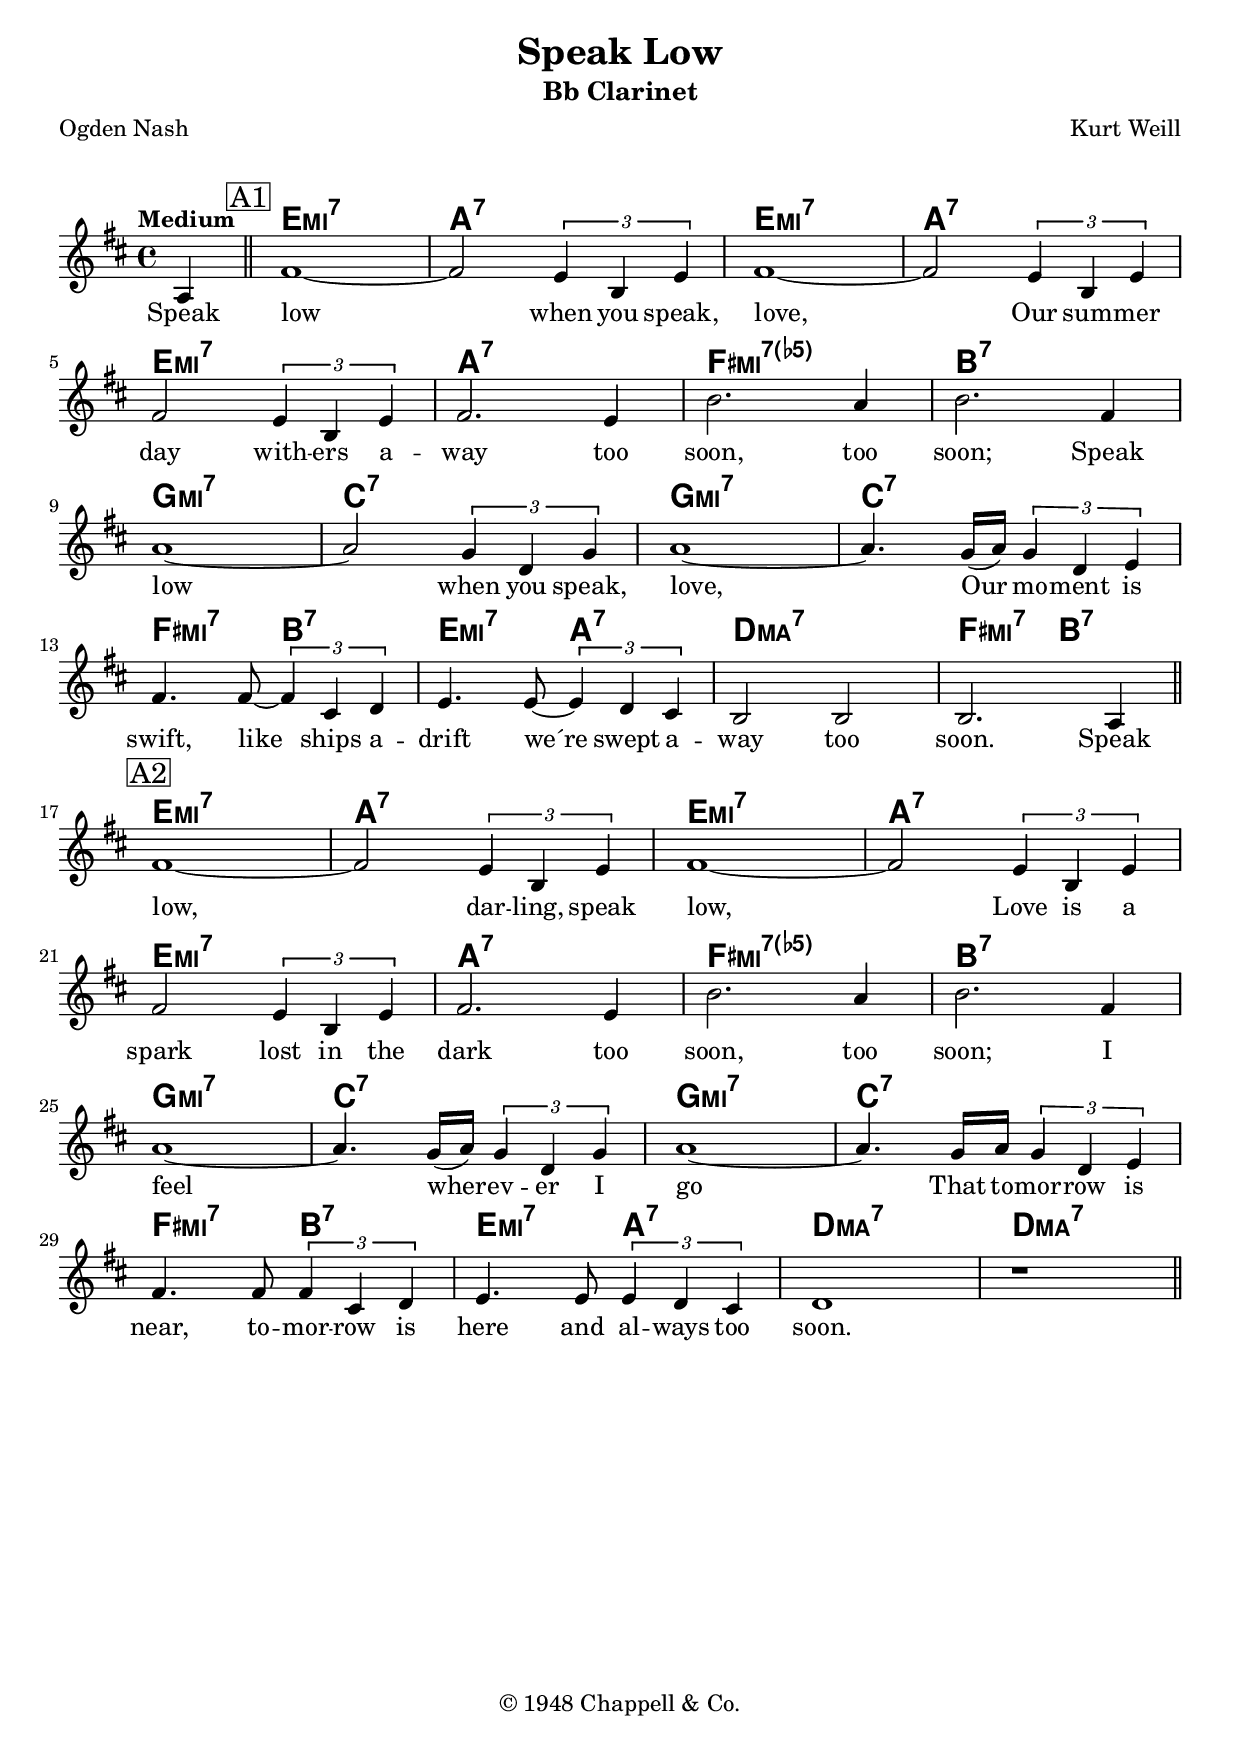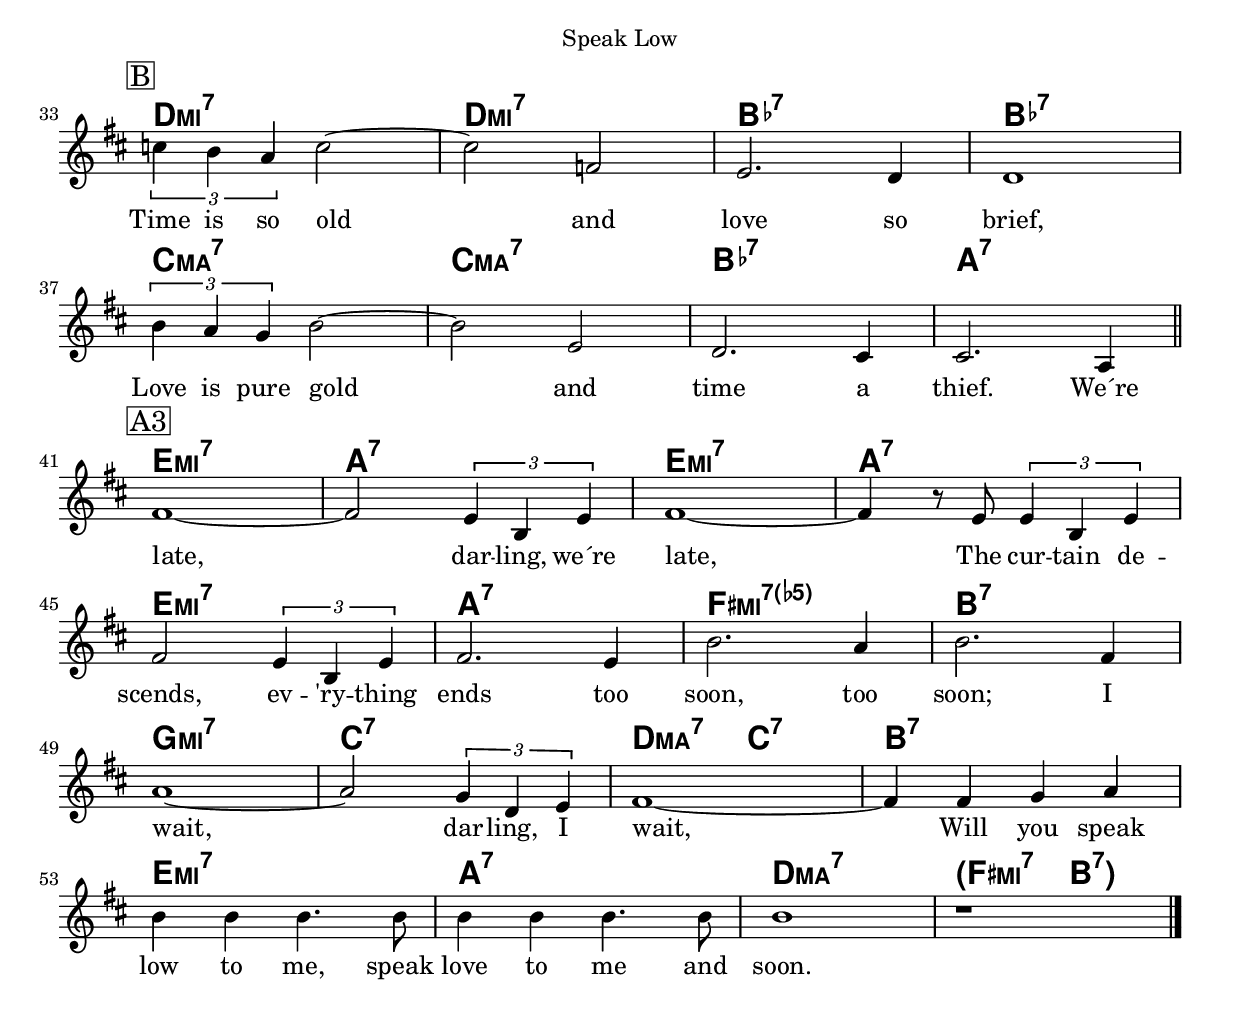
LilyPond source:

\version "2.24.0"

\include "english.ly"

instrument = "Bb Clarinet"
whatKey = d
whatClef = "treble"

%% -*- Mode: LilyPond -*-

\include "lead-sheets.ily"

\header {
  title = "Speak Low"
  subtitle = \instrument
  poet = "Ogden Nash"
  composer = "Kurt Weill"
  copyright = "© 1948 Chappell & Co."
}

refrainLyrics = \lyricmode {
Speak low when you speak, love,
Our sum -- mer day with -- ers a -- way too soon, too soon;
Speak low when you speak, love,
Our mo -- ment is swift, like ships a -- drift we´re swept a -- way too soon.
Speak low, dar -- ling, speak low,
Love is a spark lost in the dark too soon, too soon;
I feel wher -- ev -- er I go
That to -- mor -- row is near,
to -- mor -- row is here and al -- ways too soon.
Time is so old and love so brief,
Love is pure gold and time a thief.
We´re late, dar -- ling, we´re late,
The cur -- tain de -- scends, ev -- 'ry -- thing ends too soon, too soon;
I wait, dar -- ling, I wait,
Will you speak low to me, speak love to me and soon.
}

refrainChords = \chordmode {
  s4
  
  g1:m7 c1:7 g1:m7 c1:7 g1:m7 c1:7 a1:m7.5- d1:7   
  bf1:m7 ef1:7 bf1:m7 ef1:7 a2:m7 d2:7 g2:m7 c2:7 f1:maj7 a2:m7 d2:7
  
  g1:m7 c1:7 g1:m7 c1:7 g1:m7 c1:7 a1:m7.5- d1:7   
  bf1:m7 ef1:7 bf1:m7 ef1:7 a2:m7 d2:7 g2:m7 c2:7 f1:maj7 f1:maj7
  
  f1:m7 f1:m7 df1:7 df1:7
  ef1:maj7 ef1:maj7 df1:7 c1:7

  g1:m7 c1:7 g1:m7 c1:7 g1:m7 c1:7 a1:m7.5- d1:7   
  bf1:m7 ef1:7 f2:maj7 ef2:7 d1:7 g1:m7 c1:7 f1:maj7
  
  \chordOpenParen{ a2:m7 }
  \chordCloseParen{ d2:7 }
}

refrainKey = f

refrainMelody = \relative f' {
  \time 4/4
  \key \refrainKey \major
  \clef \whatClef
  \tempo "Medium"

  \partial 4 c4 |
  \bar "||"

  \mark \markup{ \box "A1" }
  
  a'1~ | a2 \tuplet 3/2 { g4 d4 g4 } | a1~ | a2 \tuplet 3/2 { g4 d4 g4 } | 
  \break
  a2 \tuplet 3/2 { g4 d4 g4 } | a2. g4 | d'2. c4| d2. a4 |
  \break
  c1~ | c2 \tuplet 3/2 { bf4 f4 bf4 } | c1~ | c4. bf16( c16) \tuplet 3/2 { bf4 f4 g4 } |
  \break
  a4. a8~ \tuplet 3/2 { a4 e4 f4 } | g4. g8~ \tuplet 3/2 { g4 f4 e4 } | d2 d2 | d2. c4 |
  
  \bar "||"
  \break

  \mark \markup{ \box "A2" }
  
  a'1~ | a2 \tuplet 3/2 { g4 d4 g4 } | a1~ | a2 \tuplet 3/2 { g4 d4 g4 } | 
  \break
  a2 \tuplet 3/2 { g4 d4 g4 } | a2. g4 | d'2. c4| d2. a4 |
  \break
  c1~ | c4. bf16( c16) \tuplet 3/2 { bf4 f4 bf4 } | c1~ | c4. bf16 c16 \tuplet 3/2 { bf4 f4 g4 } |
  \break
  a4. a8 \tuplet 3/2 { a4 e4 f4 } | g4. g8 \tuplet 3/2 { g4 f4 e4 } | f1 | r1 |
  
  \bar "||"
  \pageBreak

  \mark \markup{ \box "B" }
  
  \tuplet 3/2 { ef'4 d4 c4 } ef2~ | ef2 af,2 | g2. f4 | f1 |
  \break
  \tuplet 3/2 { d'4 c4 bf4 } d2~ | d2 g,2 | f2. e4 | e2. c4 |
  
  \bar "||"
  \break

  \mark \markup{ \box "A3" }

  a'1~ | a2 \tuplet 3/2 { g4 d4 g4 } | a1~ | a4 r8 g8 \tuplet 3/2 { g4 d4 g4 } | 
  \break
  a2 \tuplet 3/2 { g4 d4 g4 } | a2. g4 | d'2. c4| d2. a4 |
  \break
  c1~ | c2 \tuplet 3/2 { bf4 f4 g4 } | a1~ | a4 a4 bf4 c4 |
  \break
  d4 d4 d4. d8 | d4 d4 d4. d8 | d1 | r1 |
  
  \bar "|."
}

\include "paper.ily"

\markup {
  % Leave a gap after the header
  \vspace #1
}

\include "refrain.ily"

